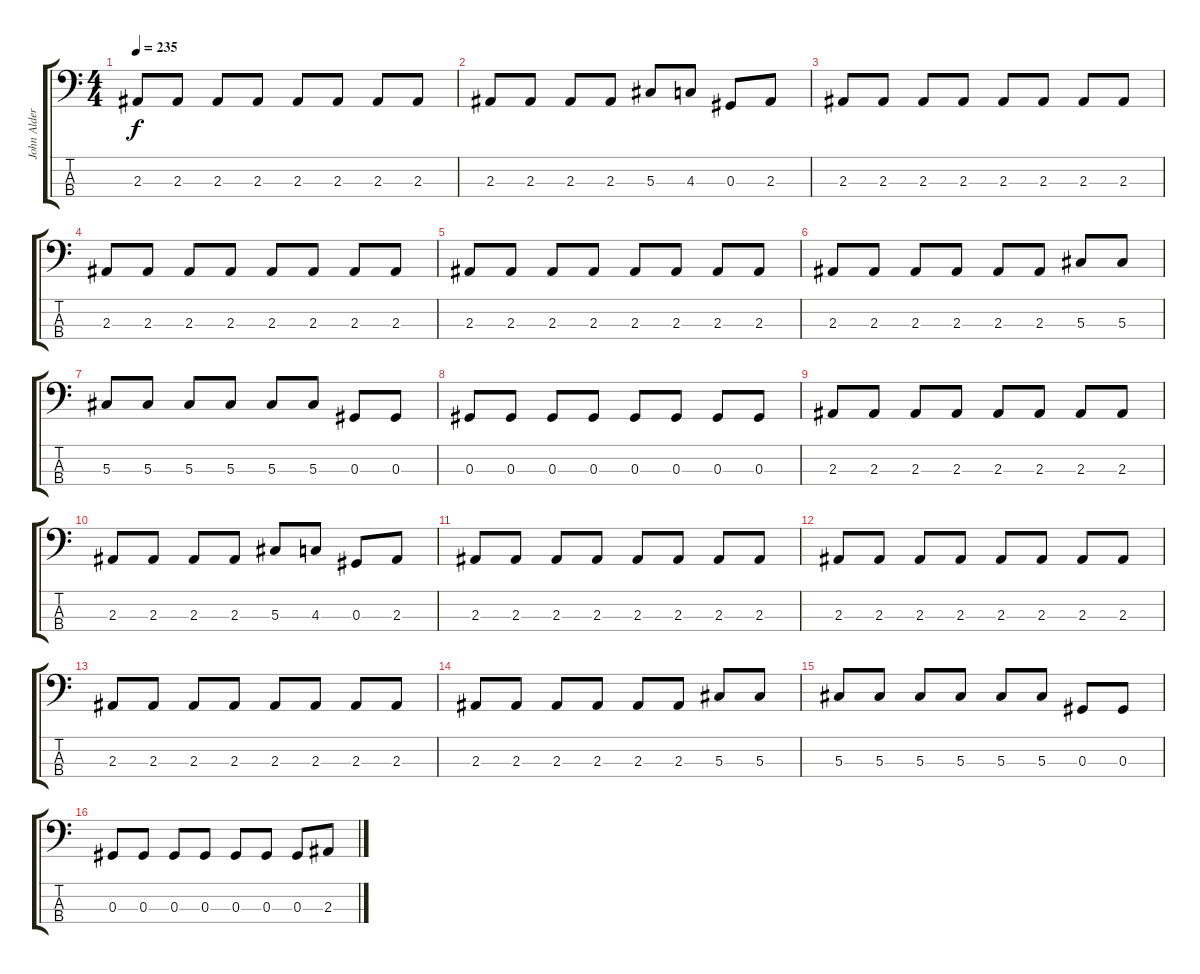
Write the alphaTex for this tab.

\track ("John Alderete" "John Alder") {instrument electricbassfinger}
\staff {score tabs}
\tuning (Gb2 Db2 Ab1 Eb1) {hide}
\ts (4 4)
\tempo 235
\clef f4
\ks c
2.3.8{dy f} 2.3.8 2.3.8 2.3.8 2.3.8 2.3.8 2.3.8 2.3.8 |
2.3.8 2.3.8 2.3.8 2.3.8 5.3.8 4.3.8 0.3.8 2.3.8 |
2.3.8 2.3.8 2.3.8 2.3.8 2.3.8 2.3.8 2.3.8 2.3.8 |
2.3.8 2.3.8 2.3.8 2.3.8 2.3.8 2.3.8 2.3.8 2.3.8 |
2.3.8 2.3.8 2.3.8 2.3.8 2.3.8 2.3.8 2.3.8 2.3.8 |
2.3.8 2.3.8 2.3.8 2.3.8 2.3.8 2.3.8 5.3.8 5.3.8 |
5.3.8 5.3.8 5.3.8 5.3.8 5.3.8 5.3.8 0.3.8 0.3.8 |
0.3.8 0.3.8 0.3.8 0.3.8 0.3.8 0.3.8 0.3.8 0.3.8 |
2.3.8 2.3.8 2.3.8 2.3.8 2.3.8 2.3.8 2.3.8 2.3.8 |
2.3.8 2.3.8 2.3.8 2.3.8 5.3.8 4.3.8 0.3.8 2.3.8 |
2.3.8 2.3.8 2.3.8 2.3.8 2.3.8 2.3.8 2.3.8 2.3.8 |
2.3.8 2.3.8 2.3.8 2.3.8 2.3.8 2.3.8 2.3.8 2.3.8 |
2.3.8 2.3.8 2.3.8 2.3.8 2.3.8 2.3.8 2.3.8 2.3.8 |
2.3.8 2.3.8 2.3.8 2.3.8 2.3.8 2.3.8 5.3.8 5.3.8 |
5.3.8 5.3.8 5.3.8 5.3.8 5.3.8 5.3.8 0.3.8 0.3.8 |
0.3.8 0.3.8 0.3.8 0.3.8 0.3.8 0.3.8 0.3.8 2.3.8
